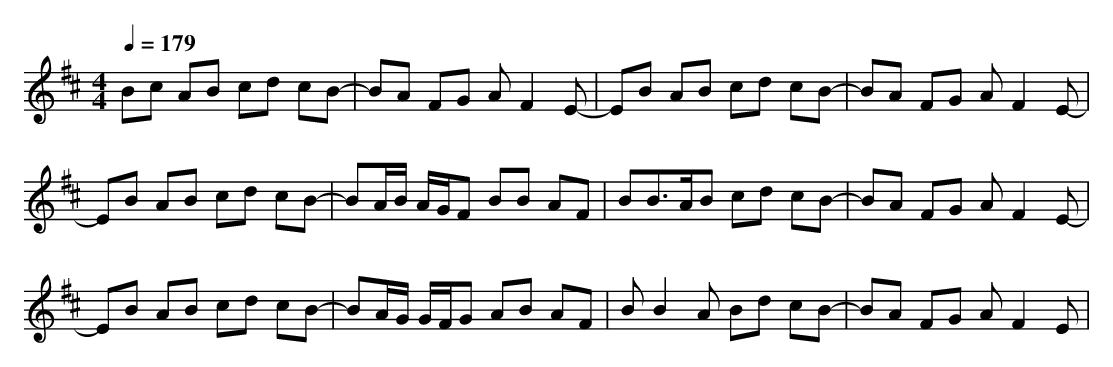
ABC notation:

X:1
T:
M: 4/4
L: 1/8
Q:1/4=179
K:D % 2 sharps
Bc AB cd cB-|BA FG AF2E-|EB AB cd cB-|BA FG AF2E-|
EB AB cd cB-|BA/2B/2 A/2G/2F BB AF|BB>AB cd cB-|BA FG AF2E-|
EB AB cd cB-|BA/2G/2 G/2F/2G AB AF|BB2A Bd cB-|BA FG AF2E|
